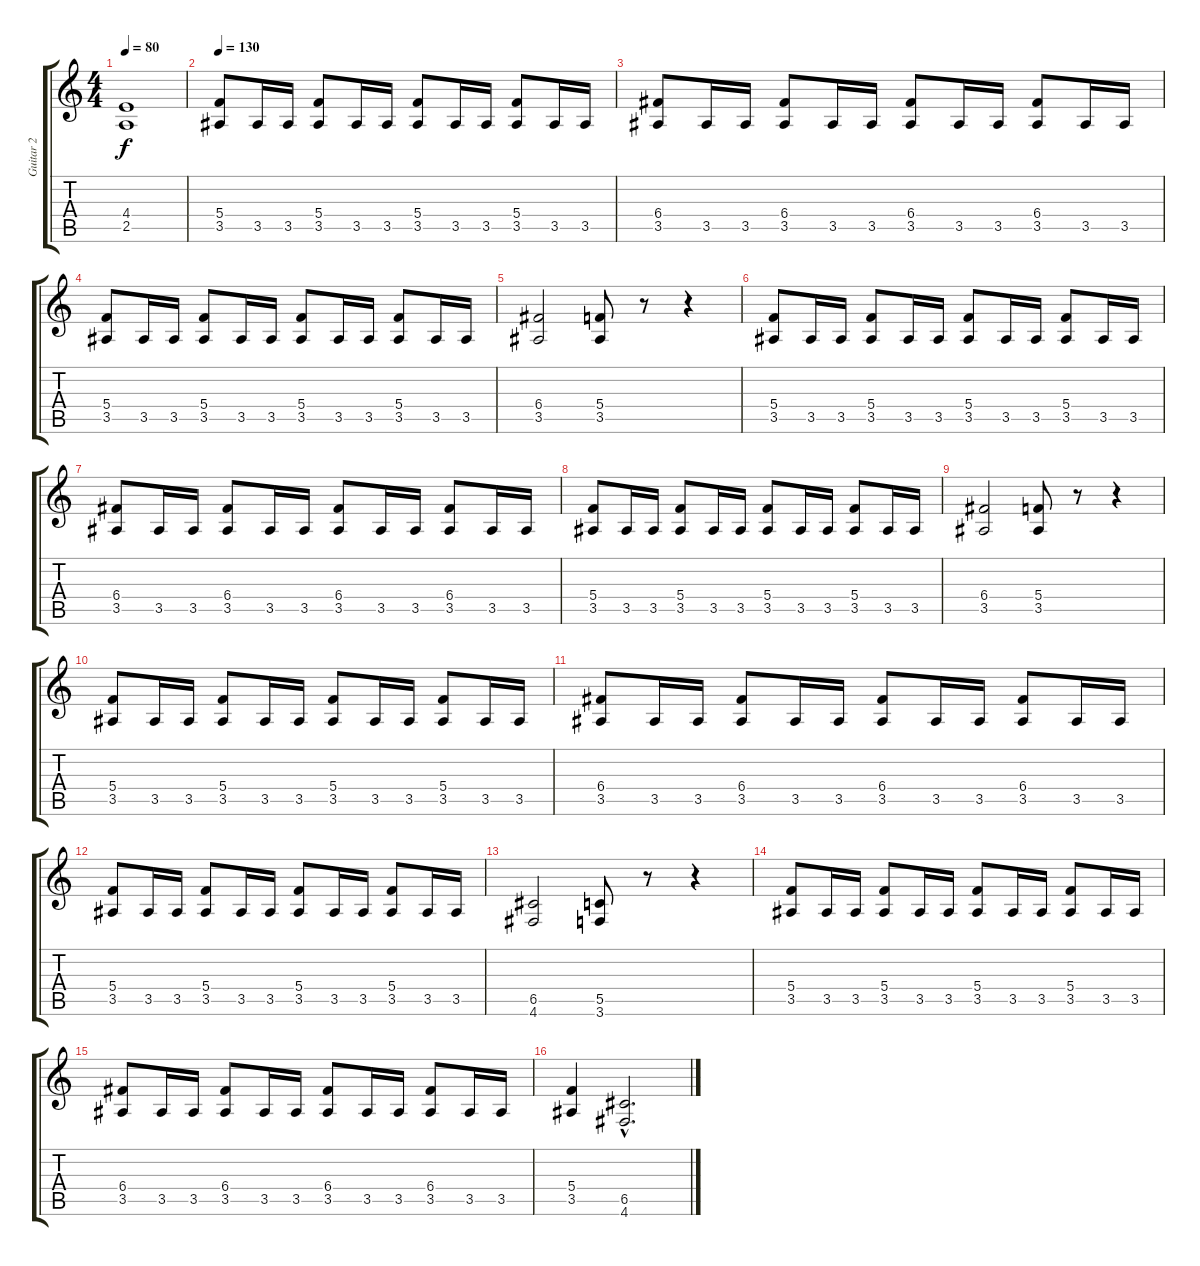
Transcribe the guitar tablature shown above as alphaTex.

\track ("Guitar 2" "Guitar 2") {instrument overdrivenguitar}
\staff {score tabs}
\tuning (D4 A3 F3 C3 G2 D2) {hide}
\ts (4 4)
\tempo 80
\clef g2
\ks c
(4.4 2.5).1{dy f} |
\tempo 130
(5.4 3.5).8 3.5.16 3.5.16 (5.4 3.5).8 3.5.16 3.5.16 (5.4 3.5).8 3.5.16 3.5.16 (5.4 3.5).8 3.5.16 3.5.16 |
(6.4 3.5).8 3.5.16 3.5.16 (6.4 3.5).8 3.5.16 3.5.16 (6.4 3.5).8 3.5.16 3.5.16 (6.4 3.5).8 3.5.16 3.5.16 |
(5.4 3.5).8 3.5.16 3.5.16 (5.4 3.5).8 3.5.16 3.5.16 (5.4 3.5).8 3.5.16 3.5.16 (5.4 3.5).8 3.5.16 3.5.16 |
(6.4 3.5).2 (5.4 3.5).8 r.8 r.4 |
(5.4 3.5).8 3.5.16 3.5.16 (5.4 3.5).8 3.5.16 3.5.16 (5.4 3.5).8 3.5.16 3.5.16 (5.4 3.5).8 3.5.16 3.5.16 |
(6.4 3.5).8 3.5.16 3.5.16 (6.4 3.5).8 3.5.16 3.5.16 (6.4 3.5).8 3.5.16 3.5.16 (6.4 3.5).8 3.5.16 3.5.16 |
(5.4 3.5).8 3.5.16 3.5.16 (5.4 3.5).8 3.5.16 3.5.16 (5.4 3.5).8 3.5.16 3.5.16 (5.4 3.5).8 3.5.16 3.5.16 |
(6.4 3.5).2 (5.4 3.5).8 r.8 r.4 |
(5.4 3.5).8 3.5.16 3.5.16 (5.4 3.5).8 3.5.16 3.5.16 (5.4 3.5).8 3.5.16 3.5.16 (5.4 3.5).8 3.5.16 3.5.16 |
(6.4 3.5).8 3.5.16 3.5.16 (6.4 3.5).8 3.5.16 3.5.16 (6.4 3.5).8 3.5.16 3.5.16 (6.4 3.5).8 3.5.16 3.5.16 |
(5.4 3.5).8 3.5.16 3.5.16 (5.4 3.5).8 3.5.16 3.5.16 (5.4 3.5).8 3.5.16 3.5.16 (5.4 3.5).8 3.5.16 3.5.16 |
(6.5 4.6).2 (5.5 3.6).8 r.8 r.4 |
(5.4 3.5).8 3.5.16 3.5.16 (5.4 3.5).8 3.5.16 3.5.16 (5.4 3.5).8 3.5.16 3.5.16 (5.4 3.5).8 3.5.16 3.5.16 |
(6.4 3.5).8 3.5.16 3.5.16 (6.4 3.5).8 3.5.16 3.5.16 (6.4 3.5).8 3.5.16 3.5.16 (6.4 3.5).8 3.5.16 3.5.16 |
(5.4 3.5).4 (6.5{hac} 4.6{hac}).2{d}
